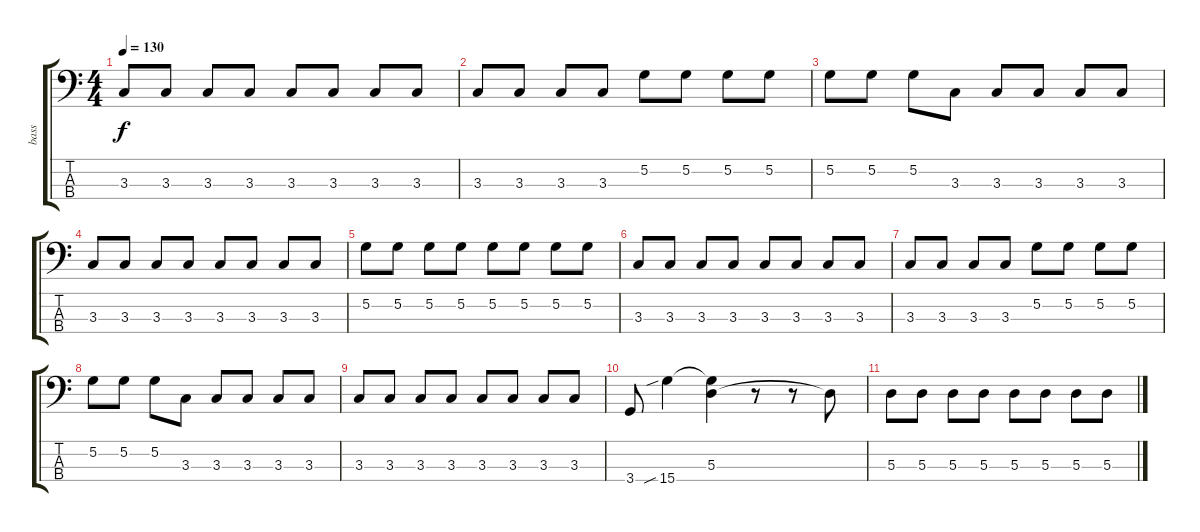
\track ("bass" "bass") {instrument electricbassfinger}
\staff {score tabs}
\tuning (G2 D2 A1 E1) {hide}
\ts (4 4)
\tempo 130
\clef f4
\ks c
3.3.8{dy f} 3.3.8 3.3.8 3.3.8 3.3.8 3.3.8 3.3.8 3.3.8 |
3.3.8 3.3.8 3.3.8 3.3.8 5.2.8 5.2.8 5.2.8 5.2.8 |
5.2.8 5.2.8 5.2.8 3.3.8 3.3.8 3.3.8 3.3.8 3.3.8 |
3.3.8 3.3.8 3.3.8 3.3.8 3.3.8 3.3.8 3.3.8 3.3.8 |
5.2.8 5.2.8 5.2.8 5.2.8 5.2.8 5.2.8 5.2.8 5.2.8 |
3.3.8 3.3.8 3.3.8 3.3.8 3.3.8 3.3.8 3.3.8 3.3.8 |
3.3.8 3.3.8 3.3.8 3.3.8 5.2.8 5.2.8 5.2.8 5.2.8 |
5.2.8 5.2.8 5.2.8 3.3.8 3.3.8 3.3.8 3.3.8 3.3.8 |
3.3.8 3.3.8 3.3.8 3.3.8 3.3.8 3.3.8 3.3.8 3.3.8 |
3.4.8 15.4{sib}.4 (5.3 15.4{t}).4 r.8 r.8 5.3{t}.8 |
5.3.8 5.3.8 5.3.8 5.3.8 5.3.8 5.3.8 5.3.8 5.3.8
